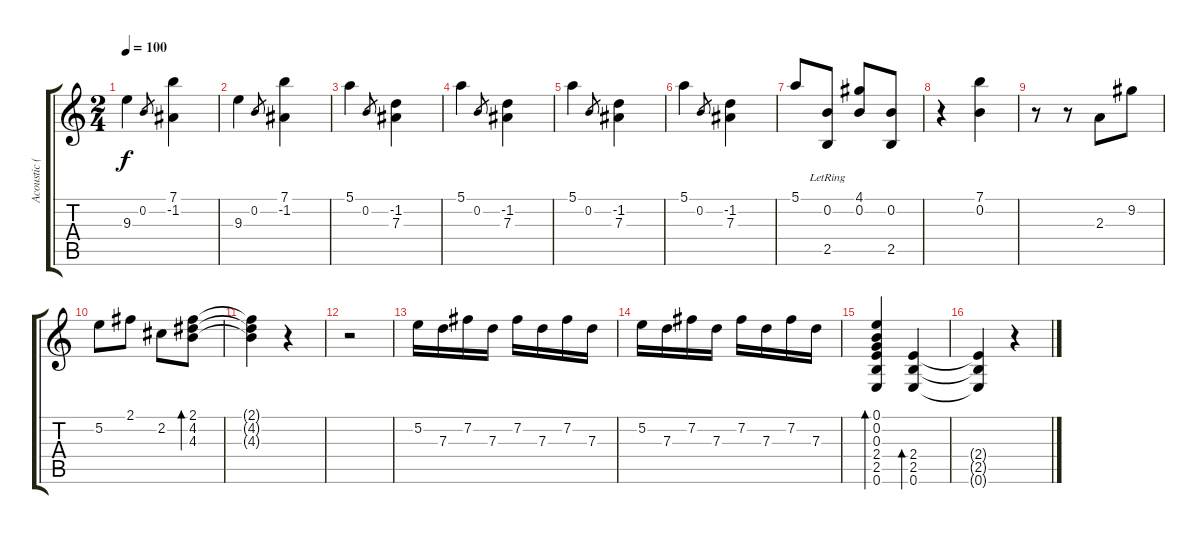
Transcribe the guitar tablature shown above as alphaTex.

\track ("Acoustic (Second)" "Acoustic (") {instrument acousticguitarnylon}
\staff {score tabs}
\tuning (E4 B3 G3 D3 A2 E2) {hide}
\ts (2 4)
\tempo 100
\clef g2
\ks c
9.3.4{dy f} 0.2.8{gr} (7.1 -1.2).4 |
9.3.4 0.2.8{gr} (7.1 -1.2).4 |
5.1.4 0.2.8{gr} (-1.2 7.3).4 |
5.1.4 0.2.8{gr} (-1.2 7.3).4 |
5.1.4 0.2.8{gr} (-1.2 7.3).4 |
5.1.4 0.2.8{gr} (-1.2 7.3).4 |
5.1.8 (0.2 2.5{lr}).8 (4.1 0.2).8 (0.2 2.5).8 |
r.4 (7.1 0.2).4 |
r.8 r.8 2.3.8 9.2.8 |
5.2.8 2.1.8 2.2.8 (2.1 4.2 4.3).8{bd 480} |
(2.1{t} 4.2{t} 4.3{t}).4 r.4 |
r.2 |
5.2.16 7.3.16 7.2.16 7.3.16 7.2.16 7.3.16 7.2.16 7.3.16 |
5.2.16 7.3.16 7.2.16 7.3.16 7.2.16 7.3.16 7.2.16 7.3.16 |
(0.1 0.2 0.3 2.4 2.5 0.6).4{bd 480} (2.4 2.5 0.6).4{bd 480} |
(2.4{t} 2.5{t} 0.6{t}).4 r.4
